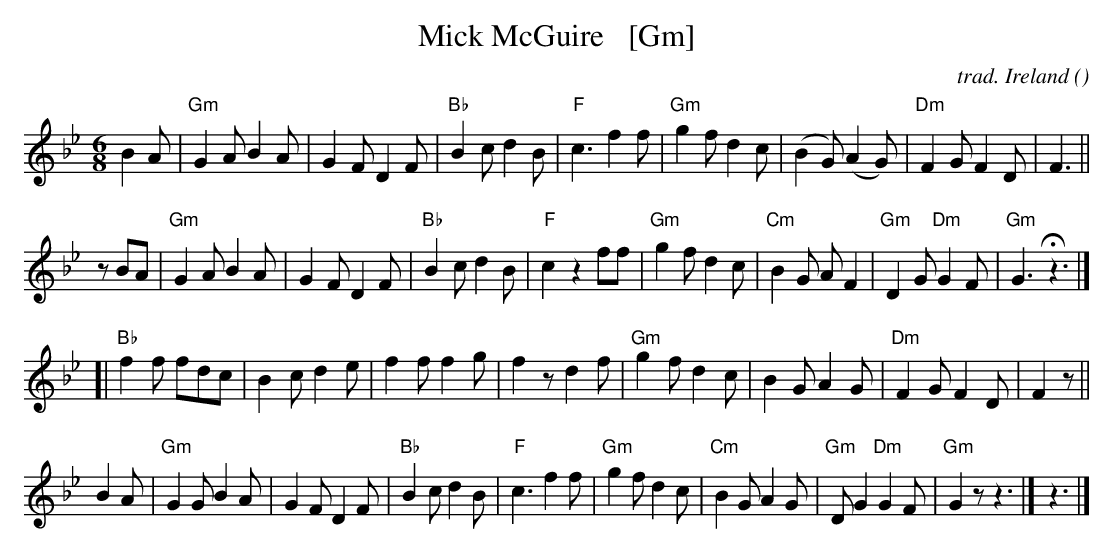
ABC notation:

X:1
T: Mick McGuire   [Gm]
C: trad. Ireland
O:
M: 6/8
L: 1/8
K: Gm
B2A \
| "Gm"G2A B2A | G2F D2F | "Bb"B2c d2B | "F"c3 f2f \
| "Gm"g2f d2c | (B2G) (A2G) | "Dm"F2G F2D | F3 ||
zBA \
| "Gm"G2A B2A | G2F D2F | "Bb"B2c d2B | "F"c2 z2 ff \
| "Gm"g2f d2c | "Cm"B2G AF2 | "Gm"D2G "Dm"G2F | "Gm"G3 Hz3 |]
[| "Bb"f2f fdc | B2c d2e | f2f f2g | f2z d2f \
| "Gm"g2f d2c | B2G A2G | "Dm"F2G F2D | F2z ||
B2A \
| "Gm"G2G B2A | G2F D2F | "Bb"B2c d2B | "F"c3 f2f \
| "Gm"g2f d2c | "Cm"B2G A2G | "Gm"DG2 "Dm"G2F | "Gm"G2z z3 |] z3 |]
